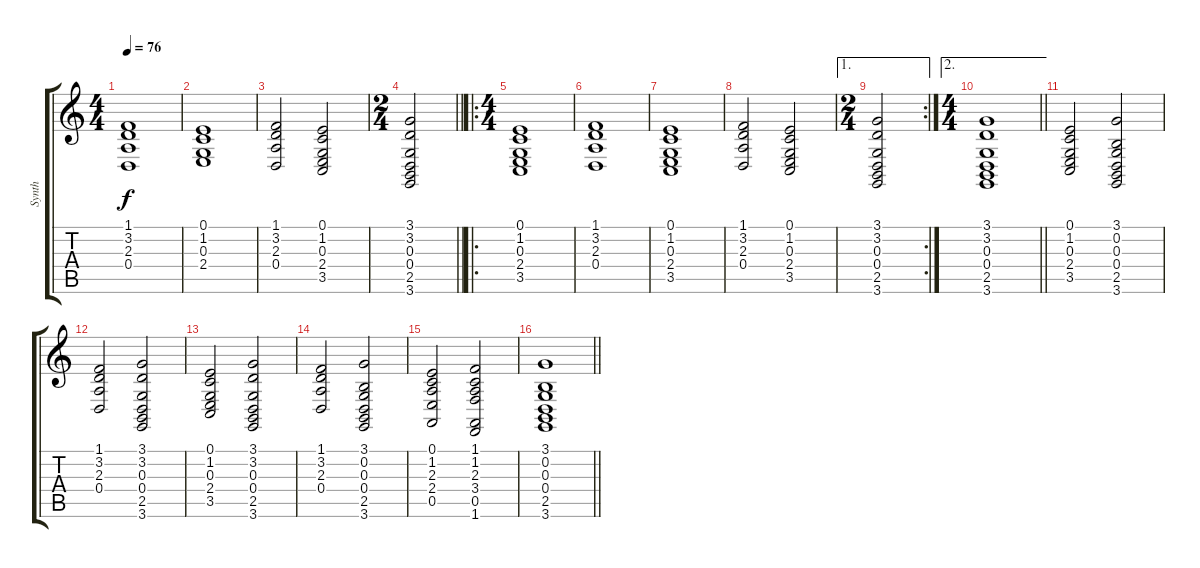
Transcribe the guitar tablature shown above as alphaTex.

\track ("Synth" "Synth") {instrument fx7echoes}
\staff {score tabs}
\tuning (E4 B3 G3 D3 A2 E2) {hide}
\ts (4 4)
\tempo 76
\clef g2
\ks c
(1.1 3.2 2.3 0.4).1{dy f} |
(0.1 1.2 0.3 2.4).1 |
(1.1 3.2 2.3 0.4).2 (0.1 1.2 0.3 2.4 3.5).2 |
\ts (2 4)
\barLineRight lightlight
(3.1 3.2 0.3 0.4 2.5 3.6).2 |
\ro
\ts (4 4)
(0.1 1.2 0.3 2.4 3.5).1 |
(1.1 3.2 2.3 0.4).1 |
(0.1 1.2 0.3 2.4 3.5).1 |
(1.1 3.2 2.3 0.4).2 (0.1 1.2 0.3 2.4 3.5).2 |
\ae 1
\rc 2
\ts (2 4)
(3.1 3.2 0.3 0.4 2.5 3.6).2 |
\ae 2
\ts (4 4)
\barLineRight lightlight
(3.1 3.2 0.3 0.4 2.5 3.6).1 |
(0.1 1.2 0.3 2.4 3.5).2 (3.1 0.2 0.3 0.4 2.5 3.6).2 |
(1.1 3.2 2.3 0.4).2 (3.1 3.2 0.3 0.4 2.5 3.6).2 |
(0.1 1.2 0.3 2.4 3.5).2 (3.1 3.2 0.3 0.4 2.5 3.6).2 |
(1.1 3.2 2.3 0.4).2 (3.1 0.2 0.3 0.4 2.5 3.6).2 |
(0.1 1.2 2.3 2.4 0.5).2 (1.1 1.2 2.3 3.4 0.5 1.6).2 |
\barLineRight lightlight
(3.1 0.2 0.3 0.4 2.5 3.6).1
